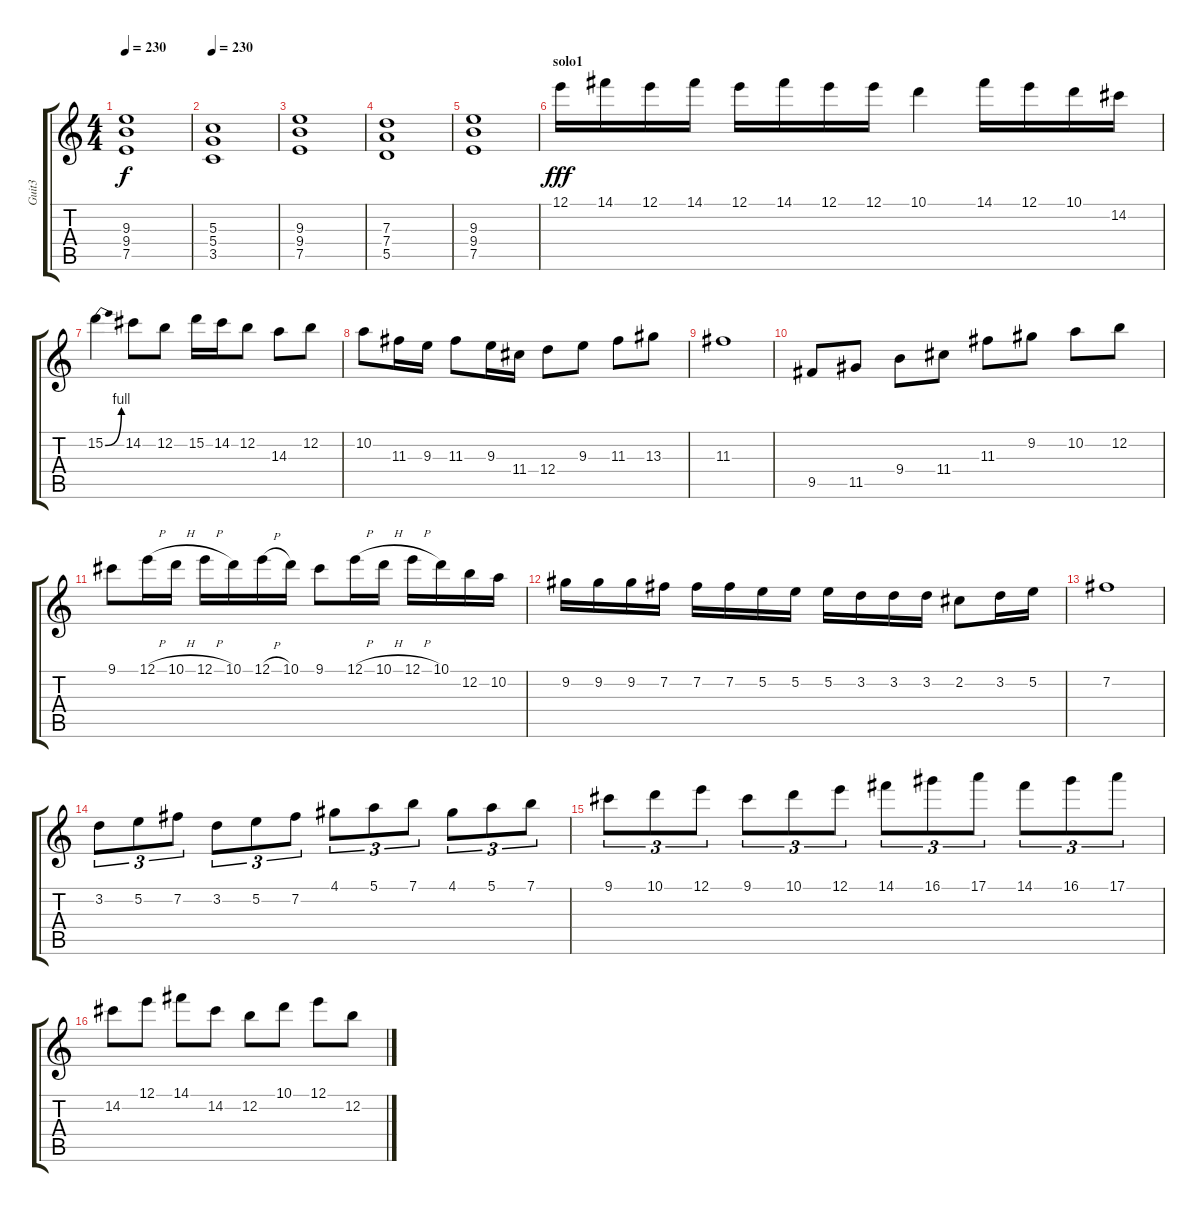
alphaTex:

\track ("Guit3" "Guit3") {instrument overdrivenguitar}
\staff {score tabs}
\tuning (E4 B3 G3 D3 A2 E2) {hide}
\ts (4 4)
\tempo 230
\clef g2
\ks c
(9.3 9.4 7.5).1{dy f} |
\tempo 230
(5.3 5.4 3.5).1{instrument overdrivenguitar} |
(9.3 9.4 7.5).1 |
(7.3 7.4 5.5).1 |
(9.3 9.4 7.5).1 |
\section ("" "solo1")
12.1.16{dy fff volume 13} 14.1.16 12.1.16 14.1.16 12.1.16 14.1.16 12.1.16 12.1.16 10.1.4 14.1.16 12.1.16 10.1.16 14.2.16 |
15.2{be (bend 0 0 60 4)}.4 14.2.8 12.2.8 15.2.16 14.2.16 12.2.8 14.3.8 12.2.8 |
10.2.8 11.3.16 9.3.16 11.3.8 9.3.16 11.4.16 12.4.8 9.3.8 11.3.8 13.3.8 |
11.3.1 |
9.5.8 11.5.8 9.4.8 11.4.8 11.3.8 9.2.8 10.2.8 12.2.8 |
9.1.8 12.1{h}.16 10.1{h}.16 12.1{h}.16 10.1.16 12.1{h}.16 10.1.16 9.1.8 12.1{h}.16 10.1{h}.16 12.1{h}.16 10.1.16 12.2.16 10.2.16 |
9.2.16 9.2.16 9.2.16 7.2.16 7.2.16 7.2.16 5.2.16 5.2.16 5.2.16 3.2.16 3.2.16 3.2.16 2.2.8 3.2.16 5.2.16 |
7.2.1 |
3.2.8{tu (3 2)} 5.2.8{tu (3 2)} 7.2.8{tu (3 2)} 3.2.8{tu (3 2)} 5.2.8{tu (3 2)} 7.2.8{tu (3 2)} 4.1.8{tu (3 2)} 5.1.8{tu (3 2)} 7.1.8{tu (3 2)} 4.1.8{tu (3 2)} 5.1.8{tu (3 2)} 7.1.8{tu (3 2)} |
9.1.8{tu (3 2)} 10.1.8{tu (3 2)} 12.1.8{tu (3 2)} 9.1.8{tu (3 2)} 10.1.8{tu (3 2)} 12.1.8{tu (3 2)} 14.1.8{tu (3 2)} 16.1.8{tu (3 2)} 17.1.8{tu (3 2)} 14.1.8{tu (3 2)} 16.1.8{tu (3 2)} 17.1.8{tu (3 2)} |
14.2.8 12.1.8 14.1.8 14.2.8 12.2.8 10.1.8 12.1.8 12.2.8
